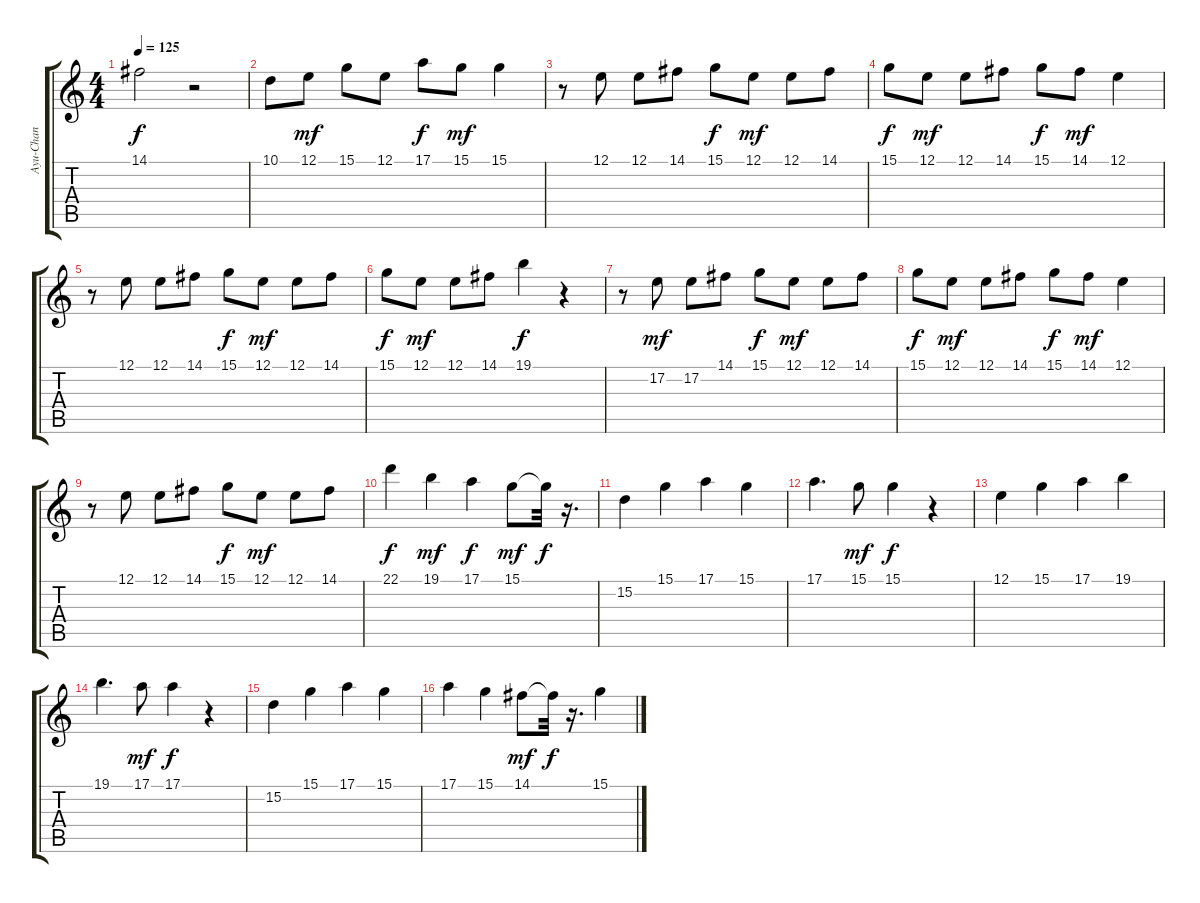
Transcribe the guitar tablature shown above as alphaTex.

\track ("Ayu-Chan" "Ayu-Chan") {instrument englishhorn}
\staff {score tabs}
\tuning (E4 B3 G3 D3 A2 E2) {hide}
\ts (4 4)
\tempo 125
\clef g2
\ks c
14.1{t}.2{dy f} r.2 |
10.1.8 12.1.8{dy mf} 15.1.8 12.1.8 17.1.8{dy f} 15.1.8{dy mf} 15.1.4 |
r.8 12.1.8 12.1.8 14.1.8 15.1.8{dy f} 12.1.8{dy mf} 12.1.8 14.1.8 |
15.1.8{dy f} 12.1.8{dy mf} 12.1.8 14.1.8 15.1.8{dy f} 14.1.8{dy mf} 12.1.4 |
r.8 12.1.8 12.1.8 14.1.8 15.1.8{dy f} 12.1.8{dy mf} 12.1.8 14.1.8 |
15.1.8{dy f} 12.1.8{dy mf} 12.1.8 14.1.8 19.1.4{dy f} r.4 |
r.8 17.2.8{dy mf} 17.2.8 14.1.8 15.1.8{dy f} 12.1.8{dy mf} 12.1.8 14.1.8 |
15.1.8{dy f} 12.1.8{dy mf} 12.1.8 14.1.8 15.1.8{dy f} 14.1.8{dy mf} 12.1.4 |
r.8 12.1.8 12.1.8 14.1.8 15.1.8{dy f} 12.1.8{dy mf} 12.1.8 14.1.8 |
22.1.4{dy f} 19.1.4{dy mf} 17.1.4{dy f} 15.1.8{dy mf} 15.1{t}.32{dy f} r.16{d} |
15.2.4 15.1.4 17.1.4 15.1.4 |
17.1.4{d} 15.1.8{dy mf} 15.1.4{dy f} r.4 |
12.1.4 15.1.4 17.1.4 19.1.4 |
19.1.4{d} 17.1.8{dy mf} 17.1.4{dy f} r.4 |
15.2.4 15.1.4 17.1.4 15.1.4 |
17.1.4 15.1.4 14.1.8{dy mf} 14.1{t}.32{dy f} r.16{d} 15.1.4
